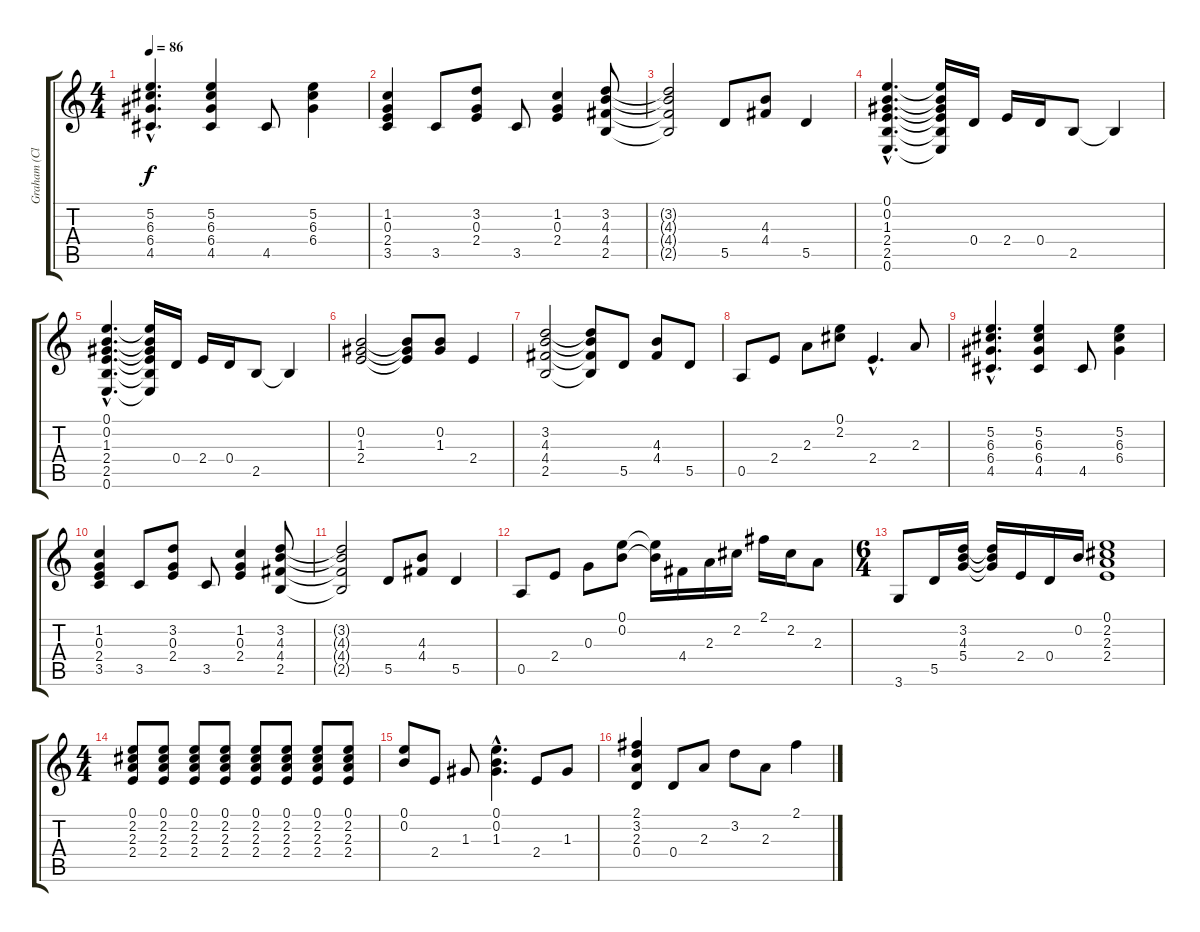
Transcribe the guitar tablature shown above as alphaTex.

\track ("Graham (Clean Guitar)" "Graham (Cl") {instrument electricguitarclean}
\staff {score tabs}
\tuning (E4 B3 G3 D3 A2 E2) {hide}
\ts (4 4)
\tempo 86
\clef g2
\ks c
(5.2{hac} 6.3{hac} 6.4{hac} 4.5{hac}).4{d dy f} (5.2 6.3 6.4 4.5).4 4.5.8 (5.2 6.3 6.4).4 |
(1.2 0.3 2.4 3.5).4 3.5.8 (3.2 0.3 2.4).8 3.5.8 (1.2 0.3 2.4).4 (3.2 4.3 4.4 2.5).8 |
(3.2{t} 4.3{t} 4.4{t} 2.5{t}).2 5.5.8 (4.3 4.4).8 5.5.4 |
(0.1{hac} 0.2{hac} 1.3{hac} 2.4{hac} 2.5{hac} 0.6{hac}).4{d} (0.1{t} 0.2{t} 1.3{t} 2.4{t} 2.5{t} 0.6{t}).16 0.4.16 2.4.16 0.4.16 2.5.8 2.5{t}.4 |
(0.1{hac} 0.2{hac} 1.3{hac} 2.4{hac} 2.5{hac} 0.6{hac}).4{d} (0.1{t} 0.2{t} 1.3{t} 2.4{t} 2.5{t} 0.6{t}).16 0.4.16 2.4.16 0.4.16 2.5.8 2.5{t}.4 |
(0.2 1.3 2.4).2 (0.2{t} 1.3{t} 2.4{t}).8 (0.2 1.3).8 2.4.4 |
(3.2 4.3 4.4 2.5).2 (3.2{t} 4.3{t} 4.4{t} 2.5{t}).8 5.5.8 (4.3 4.4).8 5.5.8 |
0.5.8 2.4.8 2.3.8 (0.1 2.2).8 2.4{hac}.4{d} 2.3.8 |
(5.2{hac} 6.3{hac} 6.4{hac} 4.5{hac}).4{d} (5.2 6.3 6.4 4.5).4 4.5.8 (5.2 6.3 6.4).4 |
(1.2 0.3 2.4 3.5).4 3.5.8 (3.2 0.3 2.4).8 3.5.8 (1.2 0.3 2.4).4 (3.2 4.3 4.4 2.5).8 |
(3.2{t} 4.3{t} 4.4{t} 2.5{t}).2 5.5.8 (4.3 4.4).8 5.5.4 |
0.5.8 2.4.8 0.3.8 (0.1 0.2).8 (0.1{t} 0.2{t}).16 4.4.16 2.3.16 2.2.16 2.1.16 2.2.16 2.3.8 |
\ts (6 4)
3.6.8 5.5.16 (3.2 4.3 5.4).16 (3.2{t} 4.3{t} 5.4{t}).16 2.4.16 0.4.16 0.2.16 (0.1 2.2 2.3 2.4).1 |
\ts (4 4)
(0.1 2.2 2.3 2.4).8 (0.1 2.2 2.3 2.4).8 (0.1 2.2 2.3 2.4).8 (0.1 2.2 2.3 2.4).8 (0.1 2.2 2.3 2.4).8 (0.1 2.2 2.3 2.4).8 (0.1 2.2 2.3 2.4).8 (0.1 2.2 2.3 2.4).8 |
(0.1 0.2).8 2.4.8 1.3.8 (0.1{hac} 0.2{hac} 1.3{hac}).4{d} 2.4.8 1.3.8 |
(2.1 3.2 2.3 0.4).4 0.4.8 2.3.8 3.2.8 2.3.8 2.1.4
